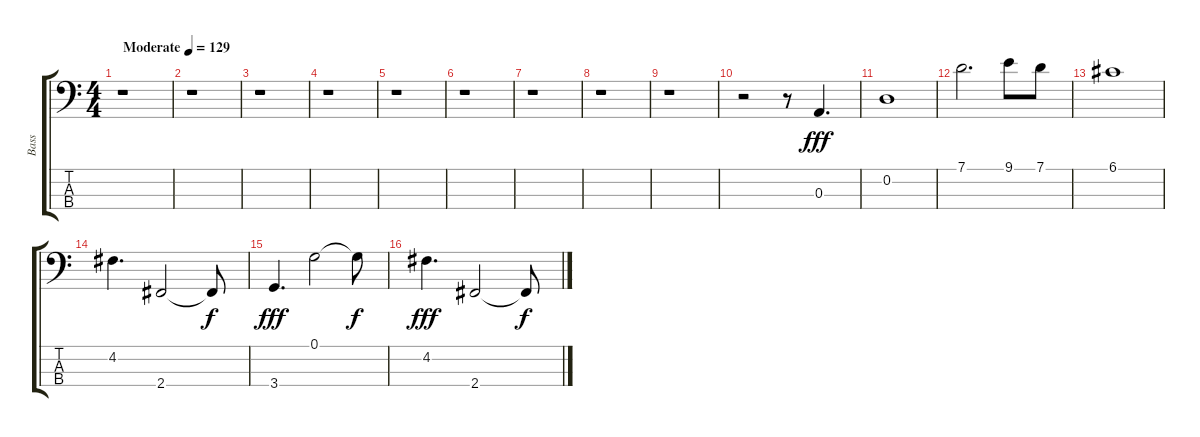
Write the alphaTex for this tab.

\track ("Bass" "Bass") {instrument electricbassfinger}
\staff {score tabs}
\tuning (G2 D2 A1 E1) {hide}
\ts (4 4)
\tempo (129 "Moderate")
\clef f4
\ks c
r.1{dy fff instrument electricbassfinger} |
r.1 |
r.1 |
r.1 |
r.1 |
r.1 |
r.1 |
r.1 |
r.1 |
r.2 r.8 0.3.4{d} |
0.2.1 |
7.1.2{d} 9.1.8 7.1.8 |
6.1.1 |
4.2.4{d} 2.4.2 2.4{t}.8{dy f} |
3.4.4{d dy fff} 0.1.2 0.1{t}.8{dy f} |
4.2.4{d dy fff} 2.4.2 2.4{t}.8{dy f}
